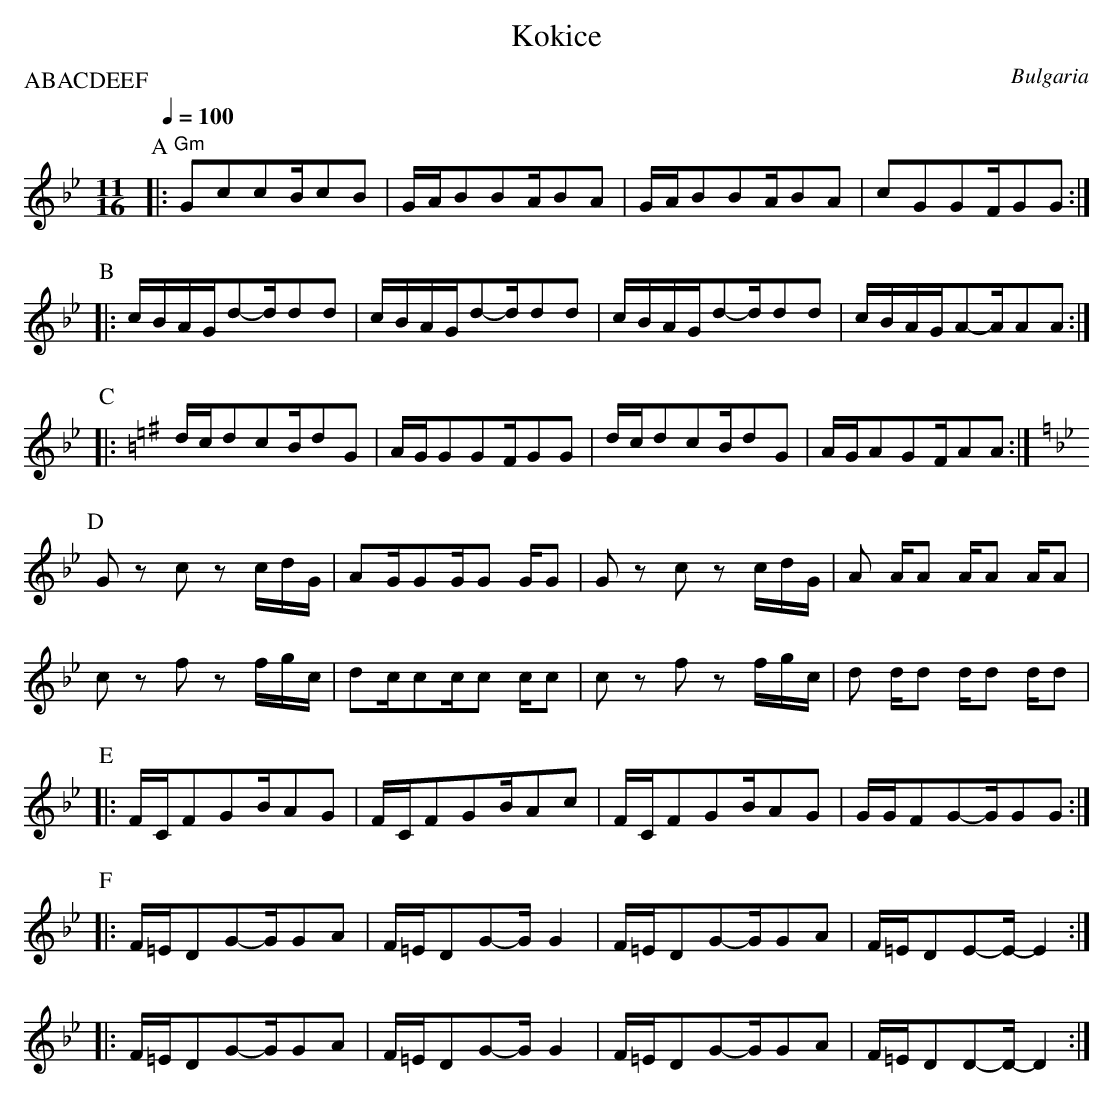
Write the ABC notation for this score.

X:1
T:Kokice
O:Bulgaria
L:1/8
M:11/16
Q:1/4=100
P:ABACDEEF
K:Gm
P:A
|:"Gm" GccB/cB|G/A/BBA/BA|G/A/BBA/BA|cGGF/GG:|
P:B
|:c/B/A/G/d-d/dd| c/B/A/G/d-d/dd| c/B/A/G/d-d/dd|c/B/A/G/A-A/AA:|
P:C
K:Em
|:d/c/dcB/dG|A/G/GGF/GG|d/c/dcB/dG|A/G/AGF/AA:|
P:D
K:Gm
G z c z c/d/G/|AG/GG/G G/G|G z c z c/d/G/|A A/A A/A A/A|
c z f z f/g/c/|dc/cc/c c/c|c z f z f/g/c/|d d/d d/d d/d|
P:E
|:F/C/FGB/AG|F/C/FGB/Ac| F/C/FGB/AG|G/G/FG-G/GG:|
P:F
|:F/=E/DG-G/GA|F/=E/DG-G/G2|F/=E/DG-G/GA|F/=E/DE-E/-E2:|
|:F/=E/DG-G/GA|F/=E/DG-G/G2|F/=E/DG-G/GA|F/=E/DD-D/-D2:|
